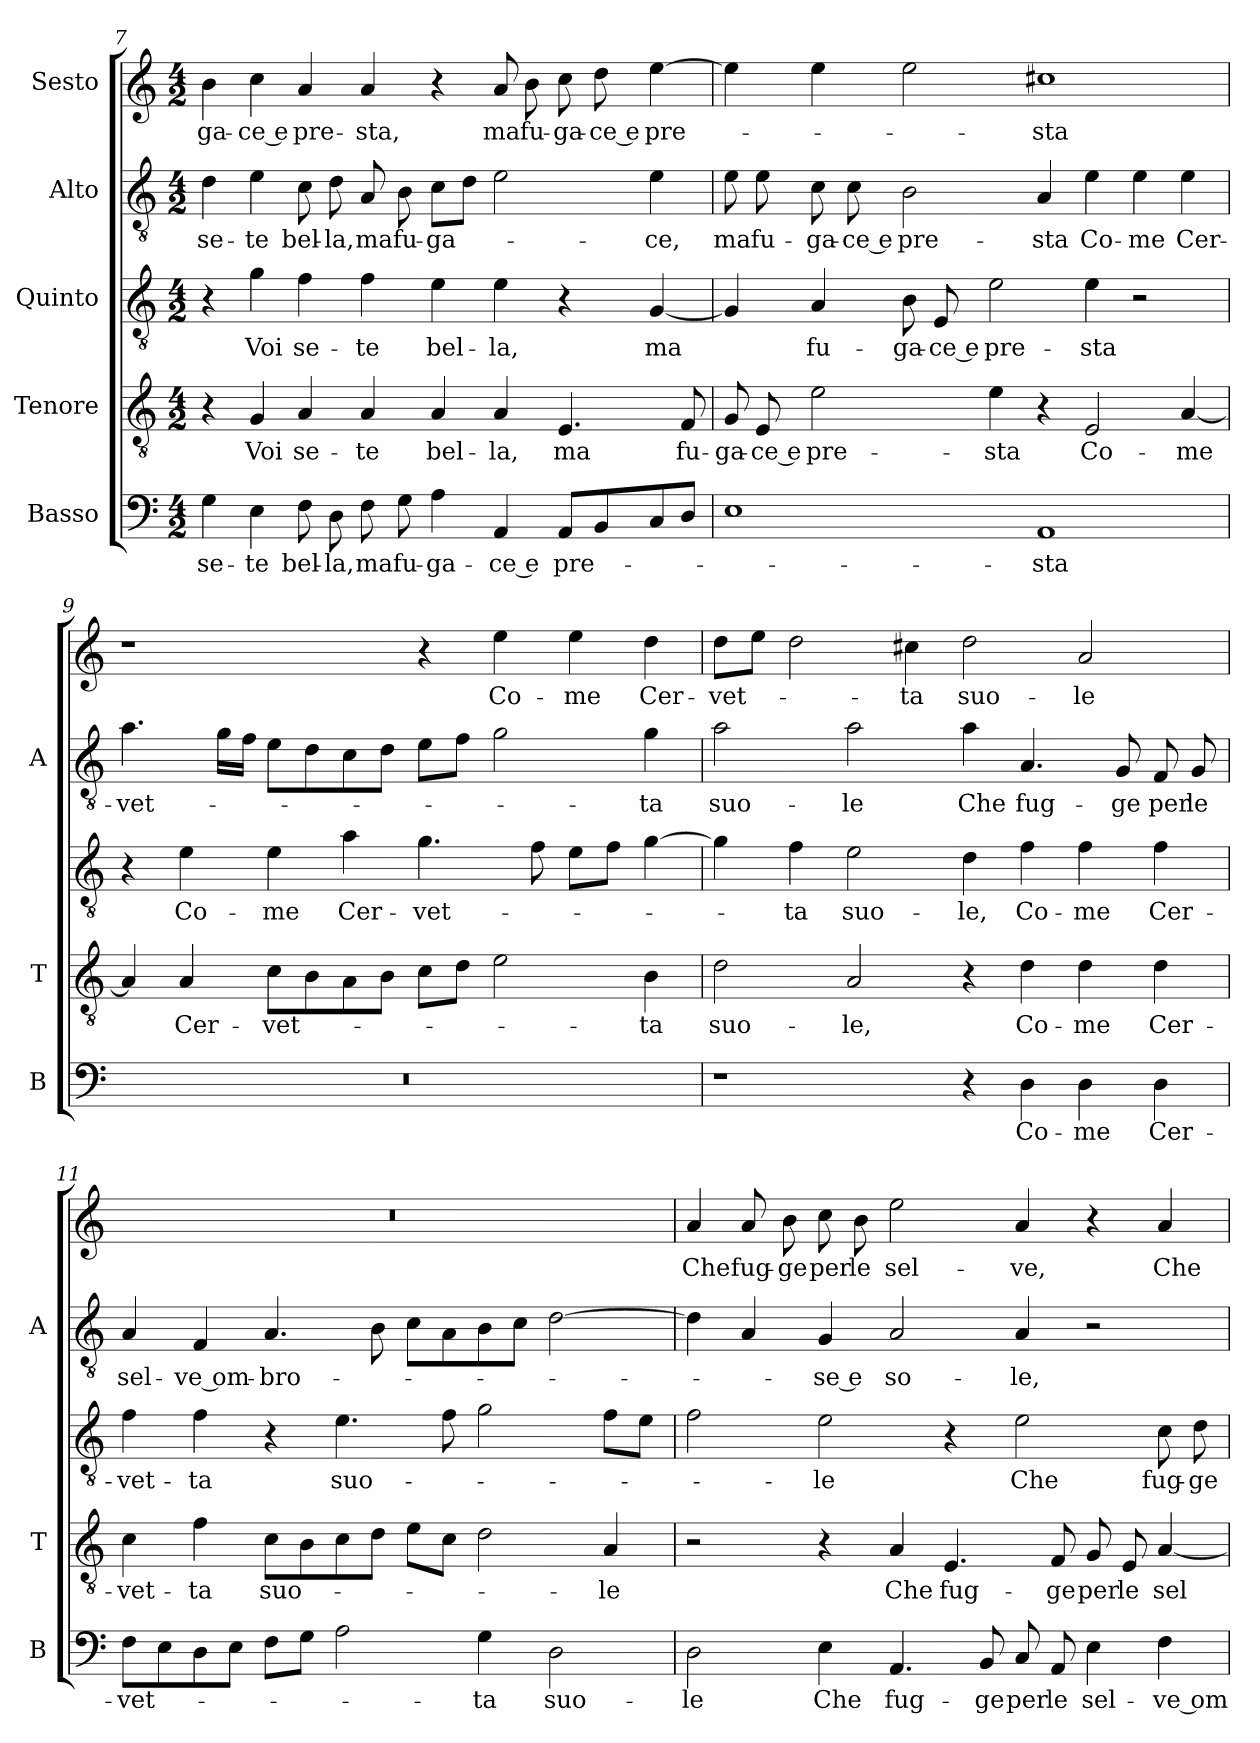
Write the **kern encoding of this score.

**kern	**text	**kern	**text	**kern	**text	**kern	**text	**kern	**text
*part5	*part5	*part4	*part4	*part3	*part3	*part2	*part2	*part1	*part1
*staff5	*staff5	*staff4	*staff4	*staff3	*staff3	*staff2	*staff2	*staff1	*staff1
*I"Basso	*	*I"Tenore	*	*I"Quinto	*	*I"Alto	*	*I"Sesto	*
*I'B	*	*I'T	*	*	*	*I'A	*	*	*
*clefF4	*	*clefGv2	*	*clefGv2	*	*clefGv2	*	*clefG2	*
*k[]	*	*k[]	*	*k[]	*	*k[]	*	*k[]	*
*C:	*	*C:	*	*C:	*	*C:	*	*C:	*
*M4/2	*	*M4/2	*	*M4/2	*	*M4/2	*	*M4/2	*
=7	=7	=7	=7	=7	=7	=7	=7	=7	=7
4G	se-	4r	.	4r	.	4d	se-	4b	-ga-
4E	-te	4G	Voi	4g	Voi	4e	-te	4cc	-ce e
8F	bel-	4A	se-	4f	se-	8c	bel-	4a	pre-
8D	-la,	.	.	.	.	8d	-la,	.	.
8F	ma	4A	-te	4f	-te	8A	ma	4a	-sta,
8G	fu-	.	.	.	.	8B	fu-	.	.
4A	-ga-	4A	bel-	4e	bel-	8cL	-ga-	4r	.
.	.	.	.	.	.	8dJ	.	.	.
4AA	-ce e	4A	-la,	4e	-la,	2e	.	8a	ma
.	.	.	.	.	.	.	.	8b	fu-
8AAL	pre-	4.E	ma	4r	.	.	.	8cc	-ga-
8BB	.	.	.	.	.	.	.	8dd	-ce e
8C	.	.	.	[4G	ma	4e	-ce,	[4ee	pre-
8DJ	.	8F	fu-	.	.	.	.	.	.
=8	=8	=8	=8	=8	=8	=8	=8	=8	=8
1E	.	8G	-ga-	4G]	.	8e	ma	4ee]	.
.	.	8E	-ce e	.	.	8e	fu-	.	.
.	.	2e	pre-	4A	fu-	8c	-ga-	4ee	.
.	.	.	.	.	.	8c	-ce e	.	.
.	.	.	.	8B	-ga-	2B	pre-	2ee	.
.	.	.	.	8E	-ce e	.	.	.	.
.	.	4e	-sta	2e	pre-	.	.	.	.
1AA	-sta	4r	.	.	.	4A	-sta	1cc#X	-sta
.	.	2E	Co-	4e	-sta	4e	Co-	.	.
.	.	.	.	2r	.	4e	-me	.	.
.	.	[4A	-me	.	.	4e	Cer-	.	.
=9	=9	=9	=9	=9	=9	=9	=9	=9	=9
0r	.	4A]	.	4r	.	4.a	-vet-	1r	.
.	.	4A	Cer-	4e	Co-	.	.	.	.
.	.	.	.	.	.	16gLL	.	.	.
.	.	.	.	.	.	16fJJ	.	.	.
.	.	8cL	-vet-	4e	-me	8eL	.	.	.
.	.	8B	.	.	.	8d	.	.	.
.	.	8A	.	4a	Cer-	8c	.	.	.
.	.	8BJ	.	.	.	8dJ	.	.	.
.	.	8cL	.	4.g	-vet-	8eL	.	4r	.
.	.	8dJ	.	.	.	8fJ	.	.	.
.	.	2e	.	.	.	2g	.	4ee	Co-
.	.	.	.	8f	.	.	.	.	.
.	.	.	.	8eL	.	.	.	4ee	-me
.	.	.	.	8fJ	.	.	.	.	.
.	.	4B	-ta	[4g	.	4g	-ta	4dd	Cer-
=10	=10	=10	=10	=10	=10	=10	=10	=10	=10
1r	.	2d	suo-	4g]	.	2a	suo-	8ddL	-vet-
.	.	.	.	.	.	.	.	8eeJ	.
.	.	.	.	4f	-ta	.	.	2dd	.
.	.	2A	-le,	2e	suo-	2a	-le	.	.
.	.	.	.	.	.	.	.	4cc#X	-ta
4r	.	4r	.	4d	-le,	4a	Che	2dd	suo-
4D	Co-	4d	Co-	4f	Co-	4.A	fug-	.	.
4D	-me	4d	-me	4f	-me	.	.	2a	-le
.	.	.	.	.	.	8G	-ge	.	.
4D	Cer-	4d	Cer-	4f	Cer-	8F	per	.	.
.	.	.	.	.	.	8G	le	.	.
=11	=11	=11	=11	=11	=11	=11	=11	=11	=11
8FL	-vet-	4c	-vet-	4f	-vet-	4A	sel-	0r	.
8E	.	.	.	.	.	.	.	.	.
8D	.	4f	-ta	4f	-ta	4F	-ve om-	.	.
8EJ	.	.	.	.	.	.	.	.	.
8FL	.	8cL	suo-	4r	.	4.A	-bro-	.	.
8GJ	.	8B	.	.	.	.	.	.	.
2A	.	8c	.	4.e	suo-	.	.	.	.
.	.	8dJ	.	.	.	8B	.	.	.
.	.	8eL	.	.	.	8cL	.	.	.
.	.	8cJ	.	8f	.	8A	.	.	.
4G	-ta	2d	.	2g	.	8B	.	.	.
.	.	.	.	.	.	8cJ	.	.	.
2D	suo-	.	.	.	.	[2d	.	.	.
.	.	4A	-le	8fL	.	.	.	.	.
.	.	.	.	8eJ	.	.	.	.	.
=12	=12	=12	=12	=12	=12	=12	=12	=12	=12
2D	-le	2r	.	2f	.	4d]	.	4a	Che
.	.	.	.	.	.	4A	.	8a	fug-
.	.	.	.	.	.	.	.	8b	-ge
4E	Che	4r	.	2e	-le	4G	-se e	8cc	per
.	.	.	.	.	.	.	.	8b	le
4.AA	fug-	4A	Che	.	.	2A	so-	2ee	sel-
.	.	4.E	fug-	4r	.	.	.	.	.
8BB	-ge	.	.	.	.	.	.	.	.
8C	per	.	.	2e	Che	4A	-le,	4a	-ve,
8AA	le	8F	-ge	.	.	.	.	.	.
4E	sel-	8G	per	.	.	2r	.	4r	.
.	.	8E	le	.	.	.	.	.	.
4F	-ve om-	[4A	sel-	8c	fug-	.	.	4a	Che
.	.	.	.	8d	-ge	.	.	.	.
=	=	=	=	=	=	=	=	=	=
*-	*-	*-	*-	*-	*-	*-	*-	*-	*-
